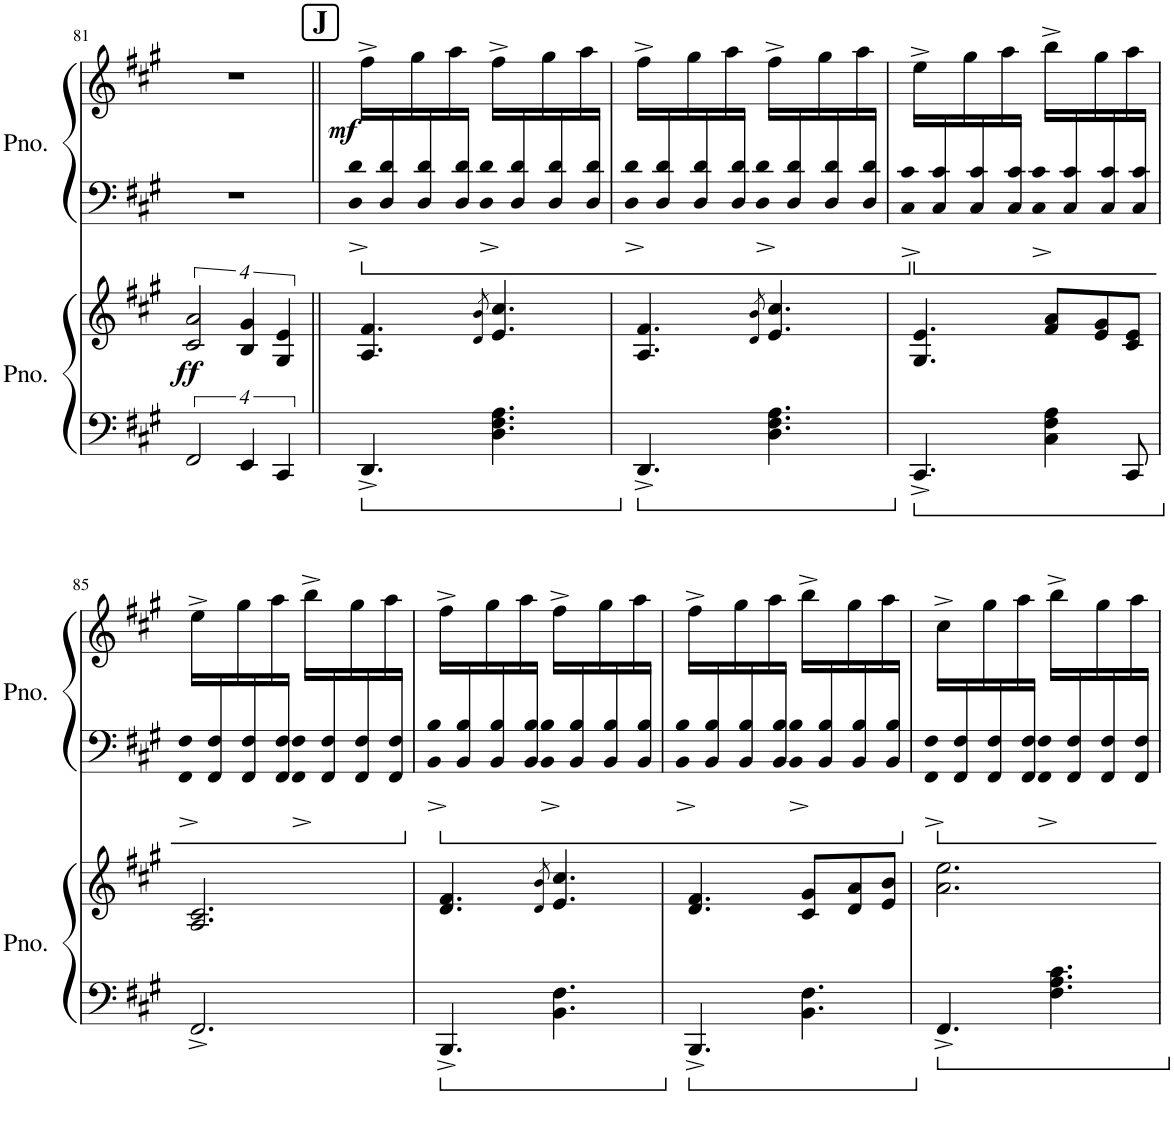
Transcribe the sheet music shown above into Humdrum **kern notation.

**kern	**kern	**dynam	**kern	**kern	**dynam
*part2	*part2	*part2	*part1	*part1	*part1
*staff4	*staff3	*staff3/4	*staff2	*staff1	*staff1/2
*I"Piano	*	*	*I"Piano	*	*
*I'Pno.	*	*	*I'Pno.	*	*
!!LO:PB:g=z
*clefF4	*clefG2	*	*clefF4	*clefG2	*
*k[f#c#g#]	*k[f#c#g#]	*	*k[f#c#g#]	*k[f#c#g#]	*
*M6/8	*M6/8	*	*M6/8	*M6/8	*
=81	=81	=81	=81	=81	=81
!	!	!LO:DY:b	!	!	!
8%3FF#/	8%3c#/ 8%3a/	ff	2.r	2.r	.
16%3EE/	16%3B/ 16%3g#/	.	.	.	.
16%3CC#/	16%3G#/ 16%3e/	.	.	.	.
!!LO:REH:place=s1:a:B:cj:fs=14:t=J
=82||	=82||	=82||	=82||	=82||	=82||
*	*	*	*^	*	*
!	!	!	!	!	!	!LO:DY:b
4.DD^/	4.A/ 4.f#/	.	16ryy	16D^< 16d^<	16ff#^\LL	mf
.	.	.	16D/ 16d/	16ryy	16ryy	.
.	.	.	16ryy	8ryy	16gg#\	.
.	.	.	16D/ 16d/	.	16ryy	.
.	.	.	16ryy	8ryy	16aa\	.
.	.	.	16D/ 16d/JJ	.	16ryy	.
.	8qd/ 8qb/	.	.	.	.	.
4.D\ 4.F#\ 4.A\	4.e/ 4.cc#/	.	16ryy	16D^< 16d^<	16ff#^\LL	.
.	.	.	16D/ 16d/	16ryy	16ryy	.
.	.	.	16ryy	4ryy	16gg#\	.
.	.	.	16D/ 16d/	.	16ryy	.
.	.	.	16ryy	.	16aa\	.
.	.	.	16D/ 16d/JJ	.	16ryy	.
=83	=83	=83	=83	=83	=83	=83
4.DD^/	4.A/ 4.f#/	.	16ryy	16D^< 16d^<	16ff#^\LL	.
.	.	.	16D/ 16d/	16ryy	16ryy	.
.	.	.	16ryy	8ryy	16gg#\	.
.	.	.	16D/ 16d/	.	16ryy	.
.	.	.	16ryy	8ryy	16aa\	.
.	.	.	16D/ 16d/JJ	.	16ryy	.
.	8qd/ 8qb/	.	.	.	.	.
4.D\ 4.F#\ 4.A\	4.e/ 4.cc#/	.	16ryy	16D^< 16d^<	16ff#^\LL	.
.	.	.	16D/ 16d/	16ryy	16ryy	.
.	.	.	16ryy	4ryy	16gg#\	.
.	.	.	16D/ 16d/	.	16ryy	.
.	.	.	16ryy	.	16aa\	.
.	.	.	16D/ 16d/JJ	.	16ryy	.
=84	=84	=84	=84	=84	=84	=84
4.CC#^/	4.G#/ 4.e/	.	16ryy	16C#^< 16c#^<	16ee^\LL	.
.	.	.	16C#/ 16c#/	16ryy	16ryy	.
.	.	.	16ryy	8ryy	16gg#\	.
.	.	.	16C#/ 16c#/	.	16ryy	.
.	.	.	16ryy	8ryy	16aa\	.
.	.	.	16C#/ 16c#/JJ	.	16ryy	.
4C#\ 4F#\ 4A\	8f#/ 8a/L	.	16ryy	16C#^< 16c#^<	16bb^\LL	.
.	.	.	16C#/ 16c#/	16ryy	16ryy	.
.	8e/ 8g#/	.	16ryy	4ryy	16gg#\	.
.	.	.	16C#/ 16c#/	.	16ryy	.
8CC#/	8c#/ 8e/J	.	16ryy	.	16aa\	.
.	.	.	16C#/ 16c#/JJ	.	16ryy	.
!!LO:LB:g=z
=85	=85	=85	=85	=85	=85	=85
2.FF#^/	2.A/ 2.c#/	.	16ryy	16FF#^< 16F#^<	16ee^\LL	.
.	.	.	16FF#/ 16F#/	16ryy	16ryy	.
.	.	.	16ryy	8ryy	16gg#\	.
.	.	.	16FF#/ 16F#/	.	16ryy	.
.	.	.	16ryy	8ryy	16aa\	.
.	.	.	16FF#/ 16F#/JJ	.	16ryy	.
.	.	.	16ryy	16FF#^< 16F#^<	16bb^\LL	.
.	.	.	16FF#/ 16F#/	16ryy	16ryy	.
.	.	.	16ryy	4ryy	16gg#\	.
.	.	.	16FF#/ 16F#/	.	16ryy	.
.	.	.	16ryy	.	16aa\	.
.	.	.	16FF#/ 16F#/JJ	.	16ryy	.
=86	=86	=86	=86	=86	=86	=86
4.BBB^/	4.d/ 4.f#/	.	16ryy	16BB^< 16B^<	16ff#^\LL	.
.	.	.	16BB/ 16B/	16ryy	16ryy	.
.	.	.	16ryy	8ryy	16gg#\	.
.	.	.	16BB/ 16B/	.	16ryy	.
.	.	.	16ryy	8ryy	16aa\	.
.	.	.	16BB/ 16B/JJ	.	16ryy	.
.	8qd/ 8qb/	.	.	.	.	.
4.BB\ 4.F#\	4.e/ 4.cc#/	.	16ryy	16BB^< 16B^<	16ff#^\LL	.
.	.	.	16BB/ 16B/	16ryy	16ryy	.
.	.	.	16ryy	8ryy	16gg#\	.
.	.	.	16BB/ 16B/	.	16ryy	.
.	.	.	16ryy	8ryy	16aa\	.
.	.	.	16BB/ 16B/JJ	.	16ryy	.
=87	=87	=87	=87	=87	=87	=87
4.BBB^/	4.d/ 4.f#/	.	16ryy	16BB^< 16B^<	16ff#^\LL	.
.	.	.	16BB/ 16B/	16ryy	16ryy	.
.	.	.	16ryy	8ryy	16gg#\	.
.	.	.	16BB/ 16B/	.	16ryy	.
.	.	.	16ryy	8ryy	16aa\	.
.	.	.	16BB/ 16B/JJ	.	16ryy	.
4.BB\ 4.F#\	8c#/ 8g#/L	.	16ryy	16BB^< 16B^<	16bb^\LL	.
.	.	.	16BB/ 16B/	16ryy	16ryy	.
.	8d/ 8a/	.	16ryy	8ryy	16gg#\	.
.	.	.	16BB/ 16B/	.	16ryy	.
.	8e/ 8b/J	.	16ryy	8ryy	16aa\	.
.	.	.	16BB/ 16B/JJ	.	16ryy	.
=88	=88	=88	=88	=88	=88	=88
4.FF#^/	2.a\ 2.ee\	.	16ryy	16FF#^< 16F#^<	16cc#^\LL	.
.	.	.	16FF#/ 16F#/	16ryy	16ryy	.
.	.	.	16ryy	8ryy	16gg#\	.
.	.	.	16FF#/ 16F#/	.	16ryy	.
.	.	.	16ryy	8ryy	16aa\	.
.	.	.	16FF#/ 16F#/JJ	.	16ryy	.
4.F#\ 4.A\ 4.c#\	.	.	16ryy	16FF#^< 16F#^<	16bb^\LL	.
.	.	.	16FF#/ 16F#/	16ryy	16ryy	.
.	.	.	16ryy	8ryy	16gg#\	.
.	.	.	16FF#/ 16F#/	.	16ryy	.
.	.	.	16ryy	8ryy	16aa\	.
.	.	.	16FF#/ 16F#/JJ	.	16ryy	.
*	*	*	*v	*v	*	*
=	=	=	=	=	=
*-	*-	*-	*-	*-	*-
